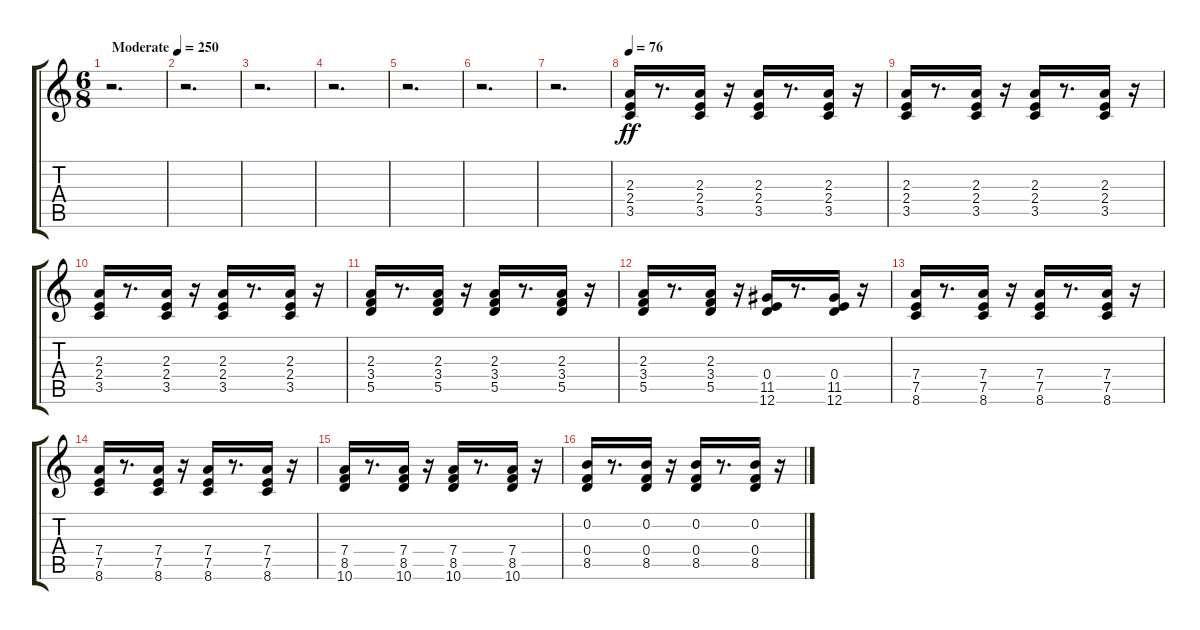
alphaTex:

\track "" {instrument electricguitarjazz}
\staff {score tabs}
\tuning (E4 B3 G3 D3 A2 E2) {hide}
\ts (6 8)
\tempo (250 "Moderate")
\clef g2
\ks c
r.2{d dy ff instrument electricguitarjazz} |
r.2{d} |
r.2{d} |
r.2{d} |
r.2{d} |
r.2{d} |
r.2{d} |
\tempo 76
(2.3 2.4 3.5).16 r.8{d} (2.3 2.4 3.5).16 r.16 (2.3 2.4 3.5).16 r.8{d} (2.3 2.4 3.5).16 r.16 |
(2.3 2.4 3.5).16 r.8{d} (2.3 2.4 3.5).16 r.16 (2.3 2.4 3.5).16 r.8{d} (2.3 2.4 3.5).16 r.16 |
(2.3 2.4 3.5).16 r.8{d} (2.3 2.4 3.5).16 r.16 (2.3 2.4 3.5).16 r.8{d} (2.3 2.4 3.5).16 r.16 |
(2.3 3.4 5.5).16 r.8{d} (2.3 3.4 5.5).16 r.16 (2.3 3.4 5.5).16 r.8{d} (2.3 3.4 5.5).16 r.16 |
(2.3 3.4 5.5).16 r.8{d} (2.3 3.4 5.5).16 r.16 (0.4 11.5 12.6).16 r.8{d} (0.4 11.5 12.6).16 r.16 |
(7.4 7.5 8.6).16 r.8{d} (7.4 7.5 8.6).16 r.16 (7.4 7.5 8.6).16 r.8{d} (7.4 7.5 8.6).16 r.16 |
(7.4 7.5 8.6).16 r.8{d} (7.4 7.5 8.6).16 r.16 (7.4 7.5 8.6).16 r.8{d} (7.4 7.5 8.6).16 r.16 |
(7.4 8.5 10.6).16 r.8{d} (7.4 8.5 10.6).16 r.16 (7.4 8.5 10.6).16 r.8{d} (7.4 8.5 10.6).16 r.16 |
(0.2 0.4 8.5).16 r.8{d} (0.2 0.4 8.5).16 r.16 (0.2 0.4 8.5).16 r.8{d} (0.2 0.4 8.5).16 r.16
